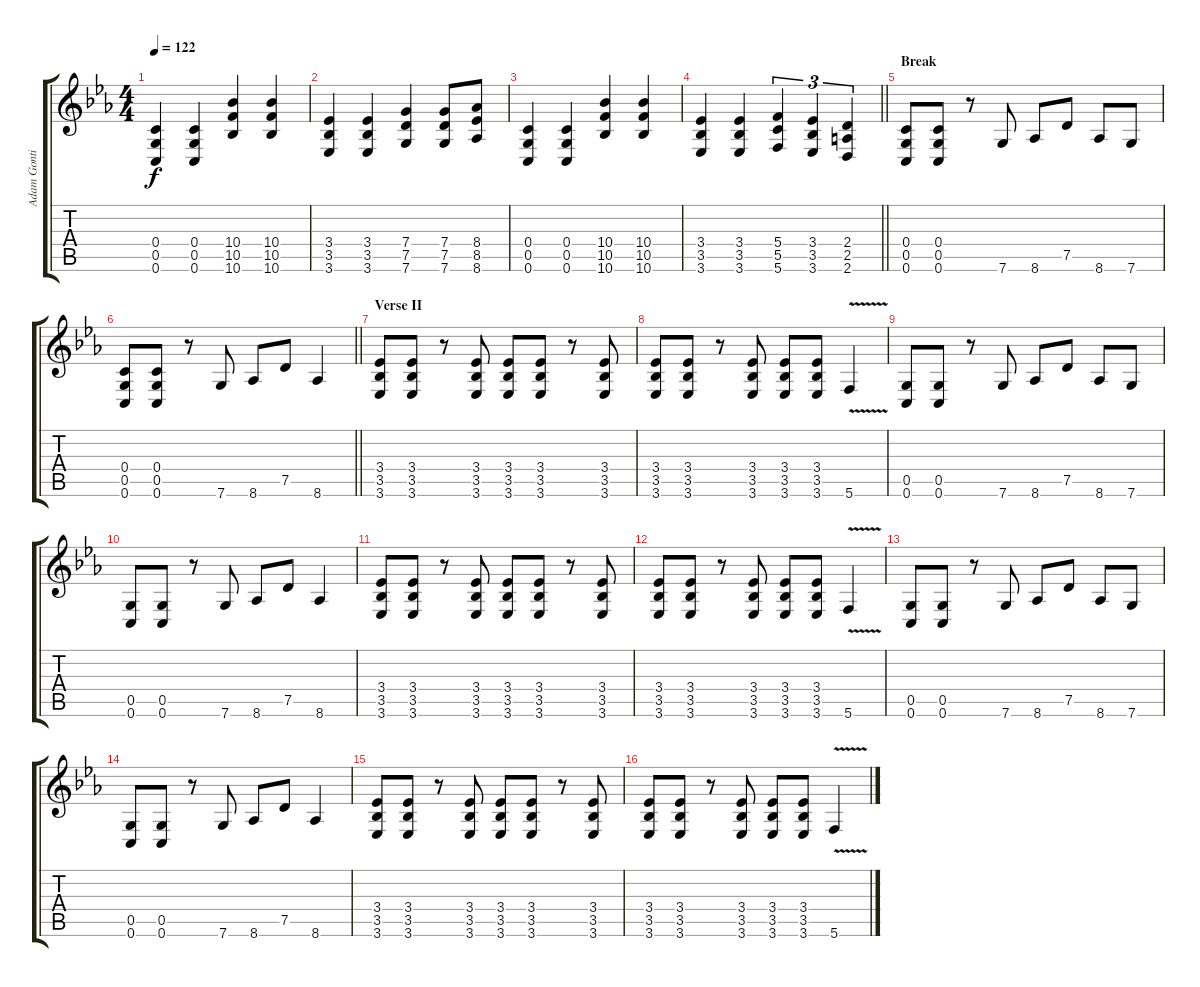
\track ("Adam Gontier" "Adam Gonti") {instrument distortionguitar}
\staff {score tabs}
\tuning (D4 A3 F3 C3 G2 C2) {hide}
\ts (4 4)
\tempo 122
\clef g2
\ks cminor
(0.4 0.5 0.6).4{dy f} (0.4 0.5 0.6).4 (10.4 10.5 10.6).4 (10.4 10.5 10.6).4 |
(3.4 3.5 3.6).4 (3.4 3.5 3.6).4 (7.4 7.5 7.6).4 (7.4 7.5 7.6).8 (8.4 8.5 8.6).8 |
(0.4 0.5 0.6).4 (0.4 0.5 0.6).4 (10.4 10.5 10.6).4 (10.4 10.5 10.6).4 |
\barLineRight lightlight
(3.4 3.5 3.6).4 (3.4 3.5 3.6).4 (5.4 5.5 5.6).4{tu (3 2)} (3.4 3.5 3.6).4{tu (3 2)} (2.4 2.5 2.6).4{tu (3 2)} |
\section ("" "Break")
(0.4 0.5 0.6).8 (0.4 0.5 0.6).8 r.8 7.6.8 8.6.8 7.5.8 8.6.8 7.6.8 |
\barLineRight lightlight
(0.4 0.5 0.6).8 (0.4 0.5 0.6).8 r.8 7.6.8 8.6.8 7.5.8 8.6.4 |
\section ("" "Verse II")
(3.4 3.5 3.6).8 (3.4 3.5 3.6).8 r.8 (3.4 3.5 3.6).8 (3.4 3.5 3.6).8 (3.4 3.5 3.6).8 r.8 (3.4 3.5 3.6).8 |
(3.4 3.5 3.6).8 (3.4 3.5 3.6).8 r.8 (3.4 3.5 3.6).8 (3.4 3.5 3.6).8 (3.4 3.5 3.6).8 5.6{v}.4 |
(0.5 0.6).8 (0.5 0.6).8 r.8 7.6.8 8.6.8 7.5.8 8.6.8 7.6.8 |
(0.5 0.6).8 (0.5 0.6).8 r.8 7.6.8 8.6.8 7.5.8 8.6.4 |
(3.4 3.5 3.6).8 (3.4 3.5 3.6).8 r.8 (3.4 3.5 3.6).8 (3.4 3.5 3.6).8 (3.4 3.5 3.6).8 r.8 (3.4 3.5 3.6).8 |
(3.4 3.5 3.6).8 (3.4 3.5 3.6).8 r.8 (3.4 3.5 3.6).8 (3.4 3.5 3.6).8 (3.4 3.5 3.6).8 5.6{v}.4 |
(0.5 0.6).8 (0.5 0.6).8 r.8 7.6.8 8.6.8 7.5.8 8.6.8 7.6.8 |
(0.5 0.6).8 (0.5 0.6).8 r.8 7.6.8 8.6.8 7.5.8 8.6.4 |
(3.4 3.5 3.6).8 (3.4 3.5 3.6).8 r.8 (3.4 3.5 3.6).8 (3.4 3.5 3.6).8 (3.4 3.5 3.6).8 r.8 (3.4 3.5 3.6).8 |
(3.4 3.5 3.6).8 (3.4 3.5 3.6).8 r.8 (3.4 3.5 3.6).8 (3.4 3.5 3.6).8 (3.4 3.5 3.6).8 5.6{v}.4
